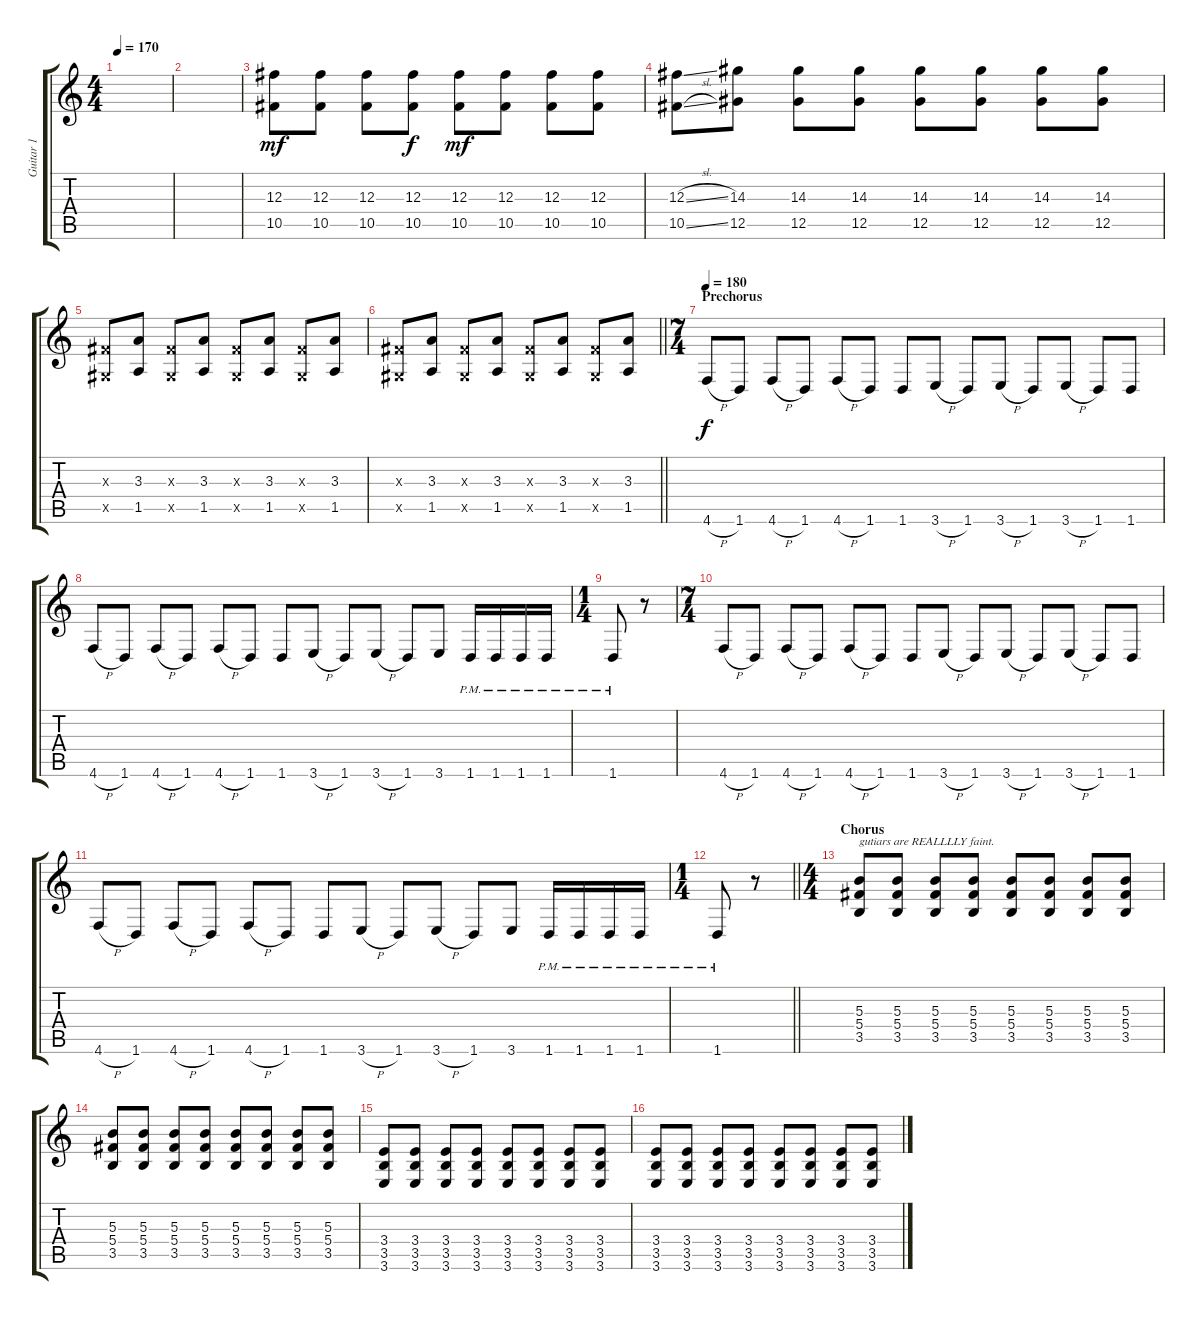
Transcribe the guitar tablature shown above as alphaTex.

\track ("Guitar 1" "Guitar 1") {instrument distortionguitar}
\staff {score tabs}
\tuning (Eb4 Bb3 Gb3 Db3 Ab2 Db2) {hide}
\ts (4 4)
\tempo 170
\clef g2
\ks c
|
|
(12.3 10.5).8{dy mf} (12.3 10.5).8 (12.3 10.5).8 (12.3 10.5).8{dy f} (12.3 10.5).8{dy mf} (12.3 10.5).8 (12.3 10.5).8 (12.3 10.5).8 |
(12.3{sl} 10.5{sl}).8 (14.3 12.5).8 (14.3 12.5).8 (14.3 12.5).8 (14.3 12.5).8 (14.3 12.5).8 (14.3 12.5).8 (14.3 12.5).8 |
(0.3{x} 0.5{x}).8 (3.3 1.5).8 (0.3{x} 0.5{x}).8 (3.3 1.5).8 (0.3{x} 0.5{x}).8 (3.3 1.5).8 (0.3{x} 0.5{x}).8 (3.3 1.5).8 |
\barLineRight lightlight
(0.3{x} 0.5{x}).8 (3.3 1.5).8 (0.3{x} 0.5{x}).8 (3.3 1.5).8 (0.3{x} 0.5{x}).8 (3.3 1.5).8 (0.3{x} 0.5{x}).8 (3.3 1.5).8 |
\ts (7 4)
\section ("" "Prechorus")
\tempo 180
4.6{h}.8{dy f volume 12 instrument distortionguitar} 1.6.8 4.6{h}.8 1.6.8 4.6{h}.8 1.6.8 1.6.8 3.6{h}.8 1.6.8 3.6{h}.8 1.6.8 3.6{h}.8 1.6.8 1.6.8 |
4.6{h}.8 1.6.8 4.6{h}.8 1.6.8 4.6{h}.8 1.6.8 1.6.8 3.6{h}.8 1.6.8 3.6{h}.8 1.6.8 3.6.8 1.6{pm}.16 1.6{pm}.16 1.6{pm}.16 1.6{pm}.16 |
\ts (1 4)
1.6{pm}.8 r.8 |
\ts (7 4)
4.6{h}.8 1.6.8 4.6{h}.8 1.6.8 4.6{h}.8 1.6.8 1.6.8 3.6{h}.8 1.6.8 3.6{h}.8 1.6.8 3.6{h}.8 1.6.8 1.6.8 |
4.6{h}.8 1.6.8 4.6{h}.8 1.6.8 4.6{h}.8 1.6.8 1.6.8 3.6{h}.8 1.6.8 3.6{h}.8 1.6.8 3.6.8 1.6{pm}.16 1.6{pm}.16 1.6{pm}.16 1.6{pm}.16 |
\ts (1 4)
\barLineRight lightlight
1.6{pm}.8 r.8 |
\ts (4 4)
\section ("" "Chorus")
(5.3 5.4 3.5).8{txt "gutiars are REALLLLY faint." volume 6 instrument overdrivenguitar} (5.3 5.4 3.5).8 (5.3 5.4 3.5).8 (5.3 5.4 3.5).8 (5.3 5.4 3.5).8 (5.3 5.4 3.5).8 (5.3 5.4 3.5).8 (5.3 5.4 3.5).8 |
(5.3 5.4 3.5).8 (5.3 5.4 3.5).8 (5.3 5.4 3.5).8 (5.3 5.4 3.5).8 (5.3 5.4 3.5).8 (5.3 5.4 3.5).8 (5.3 5.4 3.5).8 (5.3 5.4 3.5).8 |
(3.4 3.5 3.6).8 (3.4 3.5 3.6).8 (3.4 3.5 3.6).8 (3.4 3.5 3.6).8 (3.4 3.5 3.6).8 (3.4 3.5 3.6).8 (3.4 3.5 3.6).8 (3.4 3.5 3.6).8 |
(3.4 3.5 3.6).8 (3.4 3.5 3.6).8 (3.4 3.5 3.6).8 (3.4 3.5 3.6).8 (3.4 3.5 3.6).8 (3.4 3.5 3.6).8 (3.4 3.5 3.6).8 (3.4 3.5 3.6).8
